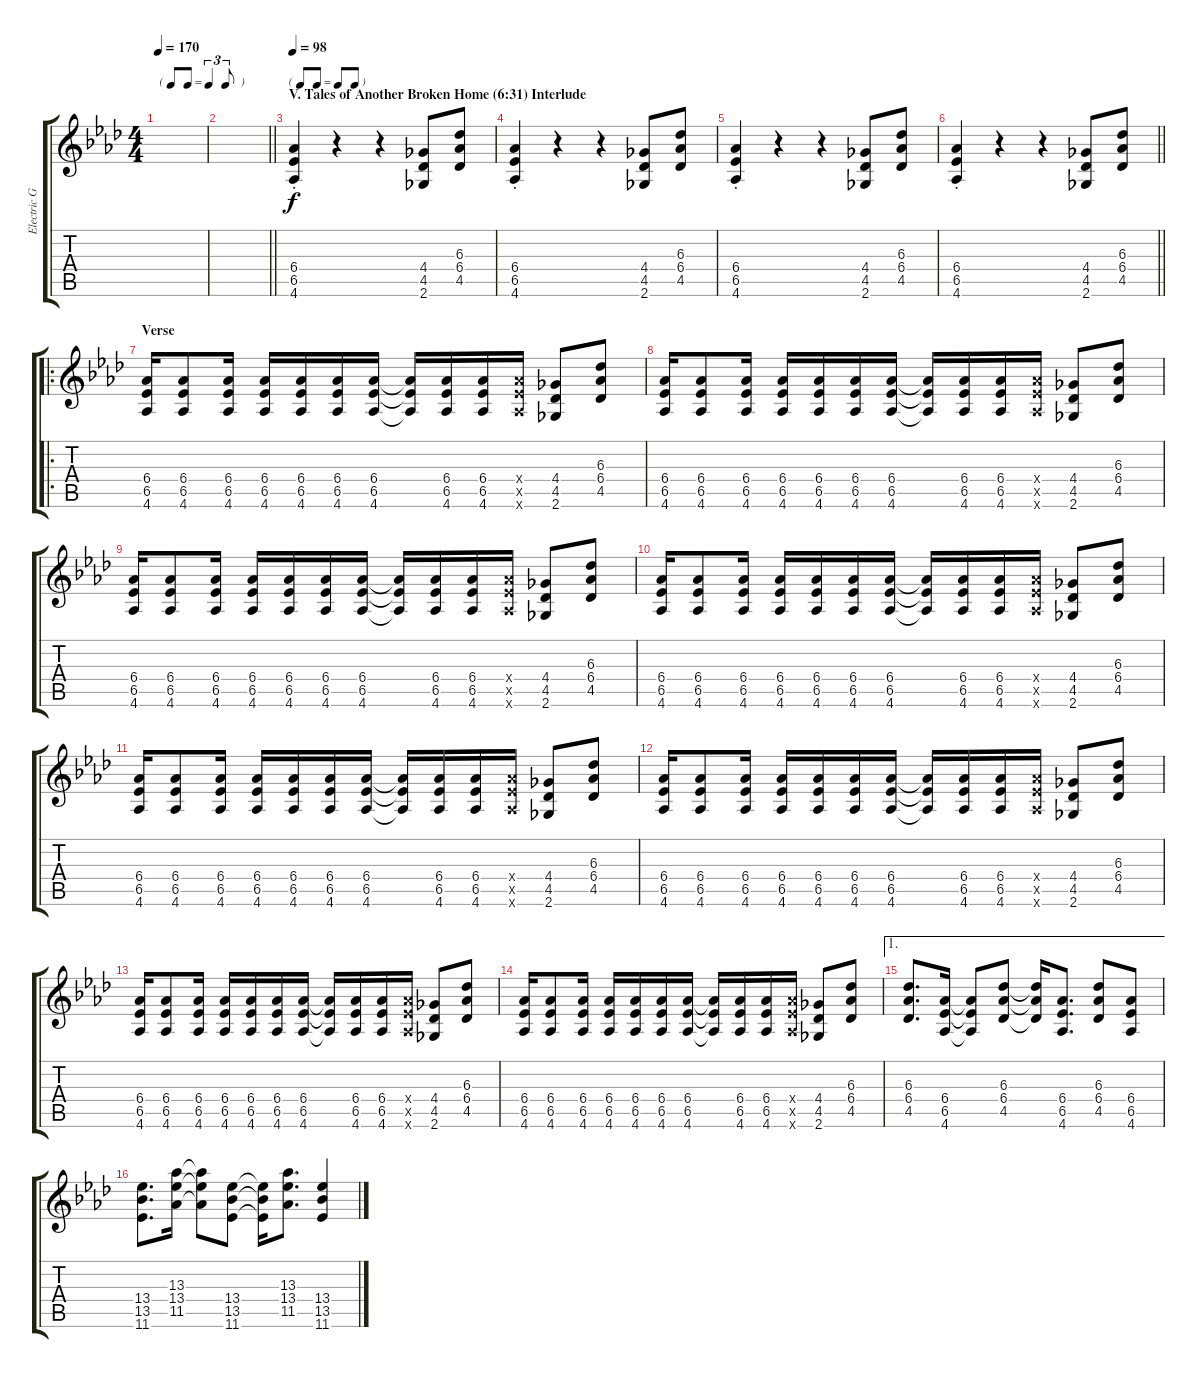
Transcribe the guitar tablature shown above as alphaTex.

\track ("Electric Guitar 1" "Electric G") {instrument overdrivenguitar}
\staff {score tabs}
\tuning (E4 B3 G3 D3 A2 E2) {hide}
\ts (4 4)
\tf triplet8th
\tempo 170
\clef g2
\ks ab
|
\barLineRight lightlight
|
\tf none
\section ("" "V. Tales of Another Broken Home (6:31) Interlude")
\tempo 98
(6.4{st} 6.5{st} 4.6{st}).4 r.4 r.4 (4.4 4.5 2.6).8 (6.3 6.4 4.5).8 |
(6.4{st} 6.5{st} 4.6{st}).4 r.4 r.4 (4.4 4.5 2.6).8 (6.3 6.4 4.5).8 |
(6.4{st} 6.5{st} 4.6{st}).4 r.4 r.4 (4.4 4.5 2.6).8 (6.3 6.4 4.5).8 |
\barLineRight lightlight
(6.4{st} 6.5{st} 4.6{st}).4 r.4 r.4 (4.4 4.5 2.6).8 (6.3 6.4 4.5).8 |
\ro
\section ("" "Verse")
(6.4 6.5 4.6).16 (6.4 6.5 4.6).8 (6.4 6.5 4.6).16 (6.4 6.5 4.6).16 (6.4 6.5 4.6).16 (6.4 6.5 4.6).16 (6.4 6.5 4.6).16 (6.4{t} 6.5{t} 4.6{t}).16 (6.4 6.5 4.6).16 (6.4 6.5 4.6).16 (6.4{x} 6.5{x} 4.6{x}).16 (4.4 4.5 2.6).8 (6.3 6.4 4.5).8 |
(6.4 6.5 4.6).16 (6.4 6.5 4.6).8 (6.4 6.5 4.6).16 (6.4 6.5 4.6).16 (6.4 6.5 4.6).16 (6.4 6.5 4.6).16 (6.4 6.5 4.6).16 (6.4{t} 6.5{t} 4.6{t}).16 (6.4 6.5 4.6).16 (6.4 6.5 4.6).16 (6.4{x} 6.5{x} 4.6{x}).16 (4.4 4.5 2.6).8 (6.3 6.4 4.5).8 |
(6.4 6.5 4.6).16 (6.4 6.5 4.6).8 (6.4 6.5 4.6).16 (6.4 6.5 4.6).16 (6.4 6.5 4.6).16 (6.4 6.5 4.6).16 (6.4 6.5 4.6).16 (6.4{t} 6.5{t} 4.6{t}).16 (6.4 6.5 4.6).16 (6.4 6.5 4.6).16 (6.4{x} 6.5{x} 4.6{x}).16 (4.4 4.5 2.6).8 (6.3 6.4 4.5).8 |
(6.4 6.5 4.6).16 (6.4 6.5 4.6).8 (6.4 6.5 4.6).16 (6.4 6.5 4.6).16 (6.4 6.5 4.6).16 (6.4 6.5 4.6).16 (6.4 6.5 4.6).16 (6.4{t} 6.5{t} 4.6{t}).16 (6.4 6.5 4.6).16 (6.4 6.5 4.6).16 (6.4{x} 6.5{x} 4.6{x}).16 (4.4 4.5 2.6).8 (6.3 6.4 4.5).8 |
(6.4 6.5 4.6).16 (6.4 6.5 4.6).8 (6.4 6.5 4.6).16 (6.4 6.5 4.6).16 (6.4 6.5 4.6).16 (6.4 6.5 4.6).16 (6.4 6.5 4.6).16 (6.4{t} 6.5{t} 4.6{t}).16 (6.4 6.5 4.6).16 (6.4 6.5 4.6).16 (6.4{x} 6.5{x} 4.6{x}).16 (4.4 4.5 2.6).8 (6.3 6.4 4.5).8 |
(6.4 6.5 4.6).16 (6.4 6.5 4.6).8 (6.4 6.5 4.6).16 (6.4 6.5 4.6).16 (6.4 6.5 4.6).16 (6.4 6.5 4.6).16 (6.4 6.5 4.6).16 (6.4{t} 6.5{t} 4.6{t}).16 (6.4 6.5 4.6).16 (6.4 6.5 4.6).16 (6.4{x} 6.5{x} 4.6{x}).16 (4.4 4.5 2.6).8 (6.3 6.4 4.5).8 |
(6.4 6.5 4.6).16 (6.4 6.5 4.6).8 (6.4 6.5 4.6).16 (6.4 6.5 4.6).16 (6.4 6.5 4.6).16 (6.4 6.5 4.6).16 (6.4 6.5 4.6).16 (6.4{t} 6.5{t} 4.6{t}).16 (6.4 6.5 4.6).16 (6.4 6.5 4.6).16 (6.4{x} 6.5{x} 4.6{x}).16 (4.4 4.5 2.6).8 (6.3 6.4 4.5).8 |
(6.4 6.5 4.6).16 (6.4 6.5 4.6).8 (6.4 6.5 4.6).16 (6.4 6.5 4.6).16 (6.4 6.5 4.6).16 (6.4 6.5 4.6).16 (6.4 6.5 4.6).16 (6.4{t} 6.5{t} 4.6{t}).16 (6.4 6.5 4.6).16 (6.4 6.5 4.6).16 (6.4{x} 6.5{x} 4.6{x}).16 (4.4 4.5 2.6).8 (6.3 6.4 4.5).8 |
\ae 1
(6.3 6.4 4.5).8{d} (6.4 6.5 4.6).16 (6.4{t} 6.5{t} 4.6{t}).8 (6.3 6.4 4.5).8 (6.3{t} 6.4{t} 4.5{t}).16 (6.4 6.5 4.6).8{d} (6.3 6.4 4.5).8 (6.4 6.5 4.6).8 |
(13.4 13.5 11.6).8{d} (13.3 13.4 11.5).16 (13.3{t} 13.4{t} 11.5{t}).8 (13.4 13.5 11.6).8 (13.4{t} 13.5{t} 11.6{t}).16 (13.3 13.4 11.5).8{d} (13.4 13.5 11.6).4
